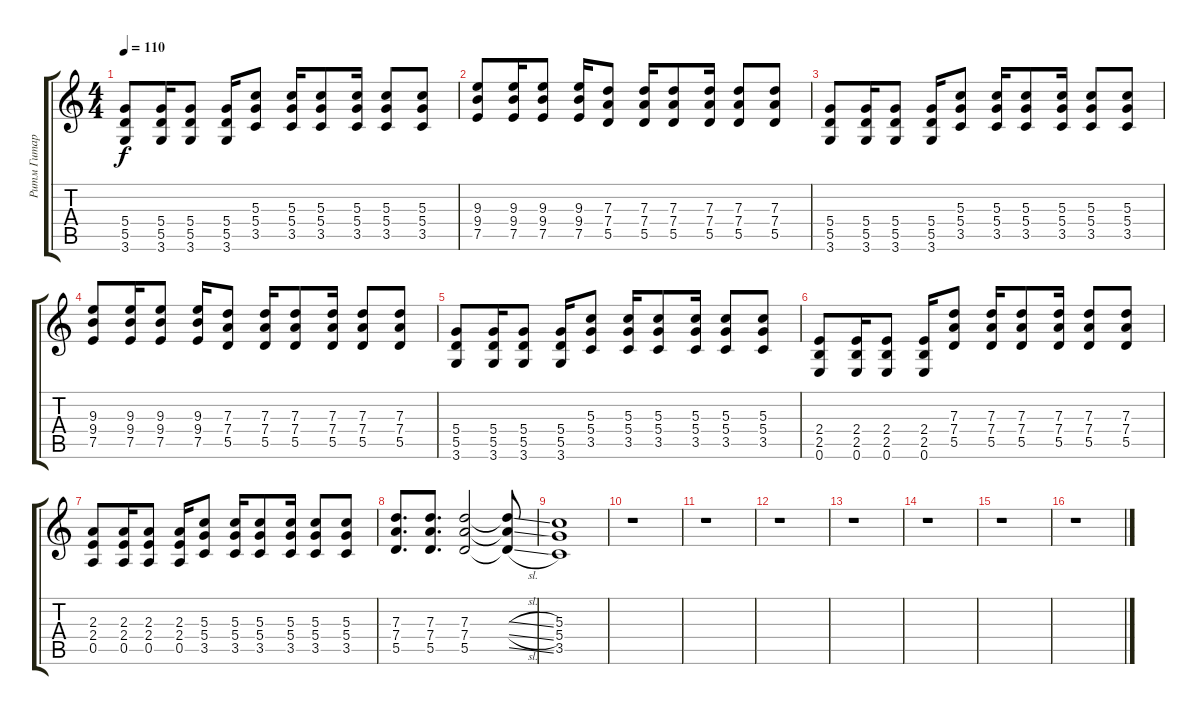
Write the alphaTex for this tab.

\track ("Ритм Гитара" "Ритм Гитар") {instrument overdrivenguitar}
\staff {score tabs}
\tuning (E4 B3 G3 D3 A2 E2) {hide}
\ts (4 4)
\tempo 110
\clef g2
\ks c
(5.4 5.5 3.6).8{dy f} (5.4 5.5 3.6).16 (5.4 5.5 3.6).8 (5.4 5.5 3.6).16 (5.3 5.4 3.5).8 (5.3 5.4 3.5).16 (5.3 5.4 3.5).8 (5.3 5.4 3.5).16 (5.3 5.4 3.5).8 (5.3 5.4 3.5).8 |
(9.3 9.4 7.5).8 (9.3 9.4 7.5).16 (9.3 9.4 7.5).8 (9.3 9.4 7.5).16 (7.3 7.4 5.5).8 (7.3 7.4 5.5).16 (7.3 7.4 5.5).8 (7.3 7.4 5.5).16 (7.3 7.4 5.5).8 (7.3 7.4 5.5).8 |
(5.4 5.5 3.6).8 (5.4 5.5 3.6).16 (5.4 5.5 3.6).8 (5.4 5.5 3.6).16 (5.3 5.4 3.5).8 (5.3 5.4 3.5).16 (5.3 5.4 3.5).8 (5.3 5.4 3.5).16 (5.3 5.4 3.5).8 (5.3 5.4 3.5).8 |
(9.3 9.4 7.5).8 (9.3 9.4 7.5).16 (9.3 9.4 7.5).8 (9.3 9.4 7.5).16 (7.3 7.4 5.5).8 (7.3 7.4 5.5).16 (7.3 7.4 5.5).8 (7.3 7.4 5.5).16 (7.3 7.4 5.5).8 (7.3 7.4 5.5).8 |
(5.4 5.5 3.6).8 (5.4 5.5 3.6).16 (5.4 5.5 3.6).8 (5.4 5.5 3.6).16 (5.3 5.4 3.5).8 (5.3 5.4 3.5).16 (5.3 5.4 3.5).8 (5.3 5.4 3.5).16 (5.3 5.4 3.5).8 (5.3 5.4 3.5).8 |
(2.4 2.5 0.6).8 (2.4 2.5 0.6).16 (2.4 2.5 0.6).8 (2.4 2.5 0.6).16 (7.3 7.4 5.5).8 (7.3 7.4 5.5).16 (7.3 7.4 5.5).8 (7.3 7.4 5.5).16 (7.3 7.4 5.5).8 (7.3 7.4 5.5).8 |
(2.3 2.4 0.5).8 (2.3 2.4 0.5).16 (2.3 2.4 0.5).8 (2.3 2.4 0.5).16 (5.3 5.4 3.5).8 (5.3 5.4 3.5).16 (5.3 5.4 3.5).8 (5.3 5.4 3.5).16 (5.3 5.4 3.5).8 (5.3 5.4 3.5).8 |
(7.3 7.4 5.5).8{d} (7.3 7.4 5.5).8{d} (7.3 7.4 5.5).2 (7.3{sl t} 7.4{sl t} 5.5{sl t}).8 |
(5.3 5.4 3.5).1 |
r.1 |
r.1 |
r.1 |
r.1 |
r.1 |
r.1 |
r.1
